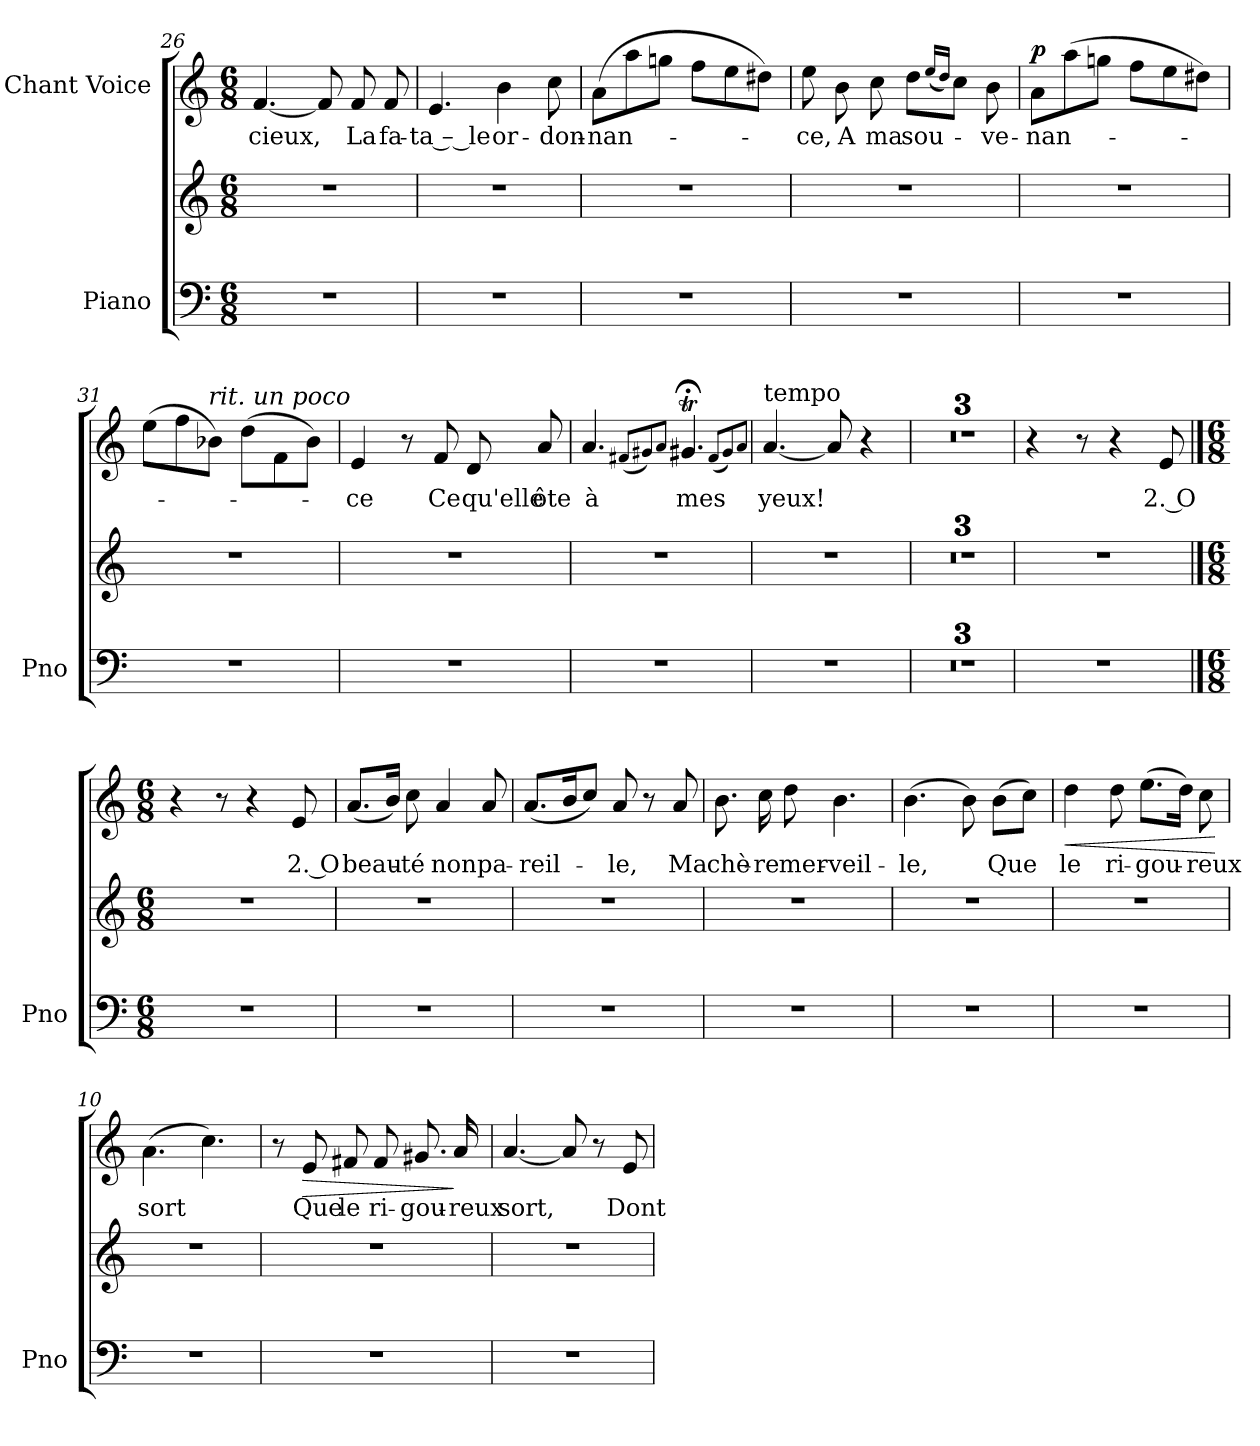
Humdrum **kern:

**kern	**kern	**kern	**text	**dynam
*part2	*part2	*part1	*part1	*part1
*staff3	*staff2	*staff1	*staff1	*staff1
*I"Piano	*	*I"Chant Voice	*	*
*I'Pno	*	*	*	*
*clefF4	*clefG2	*clefG2	*	*
*k[]	*k[]	*k[]	*	*
*M6/8	*M6/8	*M6/8	*	*
=26	=26	=26	=26	=26
2.r	2.r	[4.f/	cieux,	.
.	.	8f/]	.	.
.	.	8f/	La	.
.	.	8f/	fa-	.
=27	=27	=27	=27	=27
2.r	2.r	4.e/	-ta – le	.
.	.	4b\	or-	.
.	.	8cc\	-don-	.
=28	=28	=28	=28	=28
2.r	2.r	(8a\L	-nan-	.
.	.	8aa\	.	.
.	.	8ggn\J	.	.
.	.	8ff\L	.	.
.	.	8ee\	.	.
.	.	8dd#X\J)	.	.
=29	=29	=29	=29	=29
2.r	2.r	8ee\	-ce,	.
.	.	8b\	A	.
.	.	8cc\	ma	.
.	.	8dd\L	sou-	.
.	.	(16qee/LL	.	.
.	.	16qdd/JJ)	.	.
.	.	8cc\J	.	.
.	.	8b\	-ve-	.
=30	=30	=30	=30	=30
!	!	!	!	!LO:DY:a
2.r	2.r	8a\L	-nan-	p
.	.	(8aa\	.	.
.	.	8ggn\J	.	.
.	.	8ff\L	.	.
.	.	8ee\	.	.
.	.	8dd#X\J)	.	.
=31	=31	=31	=31	=31
2.r	2.r	(8ee\L	.	.
.	.	8ff\	.	.
!	!	!LO:TX:i:t=rit. un poco	!	!
.	.	8b-X\J)	.	.
.	.	(8dd\L	.	.
.	.	8f\	.	.
.	.	8b-\J)	.	.
=32	=32	=32	=32	=32
2.r	2.r	4e/	-ce	.
.	.	8r	.	.
.	.	8f/	Ce	.
.	.	8d/	qu'elle	.
.	.	8a/	ôte	.
=33	=33	=33	=33	=33
2.r	2.r	4.a/	à	.
.	.	(8qf#X/L	.	.
.	.	8qg#X/)	.	.
.	.	8qa/J	.	.
.	.	4.g#;<t/	mes	.
.	.	(8qf#/L	.	.
.	.	8qg#/)	.	.
.	.	8qa/J	.	.
=34	=34	=34	=34	=34
!	!	!LO:TX:a:t=tempo	!	!
2.r	2.r	[4.a/	yeux!	.
.	.	8a/]	.	.
.	.	4r	.	.
=35	=35	=35	=35	=35
2.r	2.r	2.r	.	.
=36	=36	=36	=36	=36
2.r	2.r	2.r	.	.
=37	=37	=37	=37	=37
2.r	2.r	2.r	.	.
=38	=38	=38	=38	=38
2.r	2.r	4r	.	.
.	.	8r	.	.
.	.	4r	.	.
.	.	8e/	2. O	.
==4	==4	==4	==4	==4
*M6/8	*M6/8	*M6/8	*	*
2.r	2.r	4r	.	.
.	.	8r	.	.
.	.	4r	.	.
.	.	8e/	2. O	.
=5	=5	=5	=5	=5
2.r	2.r	(8.a/L	beau-	.
.	.	16b/Jk)	.	.
.	.	8cc\	-té	.
.	.	4a/	non	.
.	.	8a/	pa-	.
=6	=6	=6	=6	=6
2.r	2.r	(8.a/L	-reil-	.
.	.	16b/K	.	.
.	.	8cc/J)	.	.
.	.	8a/	-le,	.
.	.	8r	.	.
.	.	8a/	Ma	.
=7	=7	=7	=7	=7
2.r	2.r	8.b\	chè-	.
.	.	16cc\	-re	.
.	.	8dd\	mer-	.
.	.	4.b\	-veil-	.
=8	=8	=8	=8	=8
2.r	2.r	(4.b\	-le,	.
.	.	8b\)	.	.
.	.	(8b\L	Que	.
.	.	8cc\J)	.	.
=9	=9	=9	=9	=9
!	!	!	!	!LO:HP:b
2.r	2.r	4dd\	le	<
.	.	8dd\	ri-	.
.	.	(8.ee\L	-gou-	.
.	.	16dd\Jk)	.	.
.	.	8cc\	-reux	.
.	.	.	.	[
=10	=10	=10	=10	=10
2.r	2.r	(4.a\	sort	.
.	.	4.cc\)	.	.
=11	=11	=11	=11	=11
2.r	2.r	8r	.	.
!	!	!	!	!LO:HP:b
.	.	8e/	Que	>
.	.	8f#X/	le	.
.	.	8f#/	ri-	.
.	.	8.g#X/	-gou-	.
.	.	16a/	-reux	]
=12	=12	=12	=12	=12
2.r	2.r	[4.a/	sort,	.
.	.	8a/]	.	.
.	.	8r	.	.
.	.	8e/	Dont	.
=	=	=	=	=
*-	*-	*-	*-	*-
